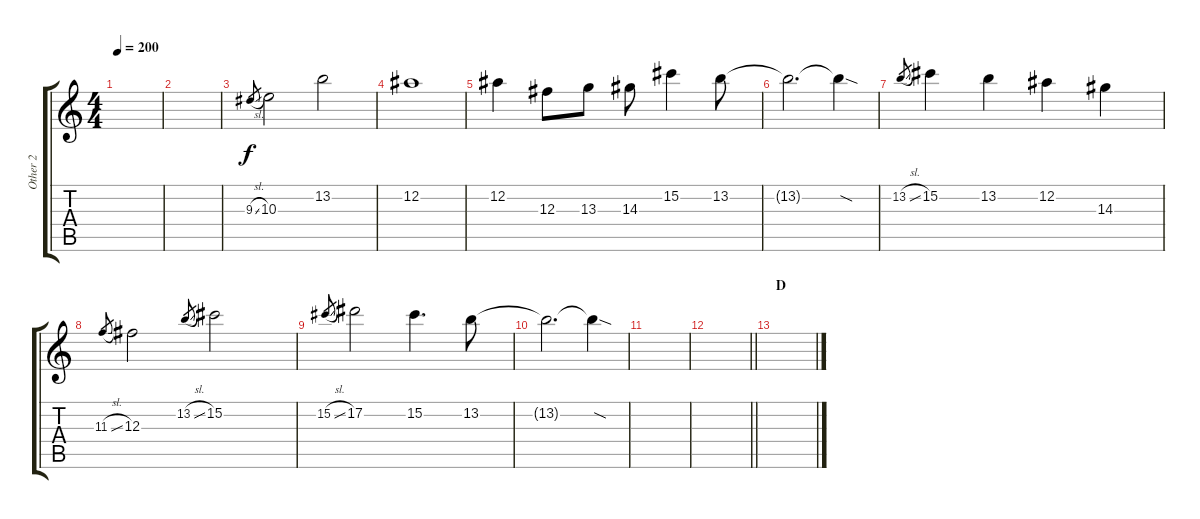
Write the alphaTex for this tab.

\track ("Other 2" "Other 2") {instrument overdrivenguitar}
\staff {score tabs}
\tuning (Eb4 Bb3 Gb3 Db3 Ab2 Eb2) {hide}
\ts (4 4)
\tempo 200
\clef g2
\ks c
|
|
9.3{sl}.8{gr} 10.3.2 13.2.2 |
12.2.1 |
12.2.4 12.3.8 13.3.8 14.3.8 15.2.4 13.2.8 |
13.2{t}.2{d} 13.2{sod t}.4 |
13.2{sl}.8{gr} 15.2.4 13.2.4 12.2.4 14.3.4 |
11.3{sl}.8{gr} 12.3.2 13.2{sl}.8{gr} 15.2.2 |
15.2{sl}.8{gr} 17.2.2 15.2.4{d} 13.2.8 |
13.2{t}.2{d} 13.2{sod t}.4 |
|
\barLineRight lightlight
|
\section ("" "D")
